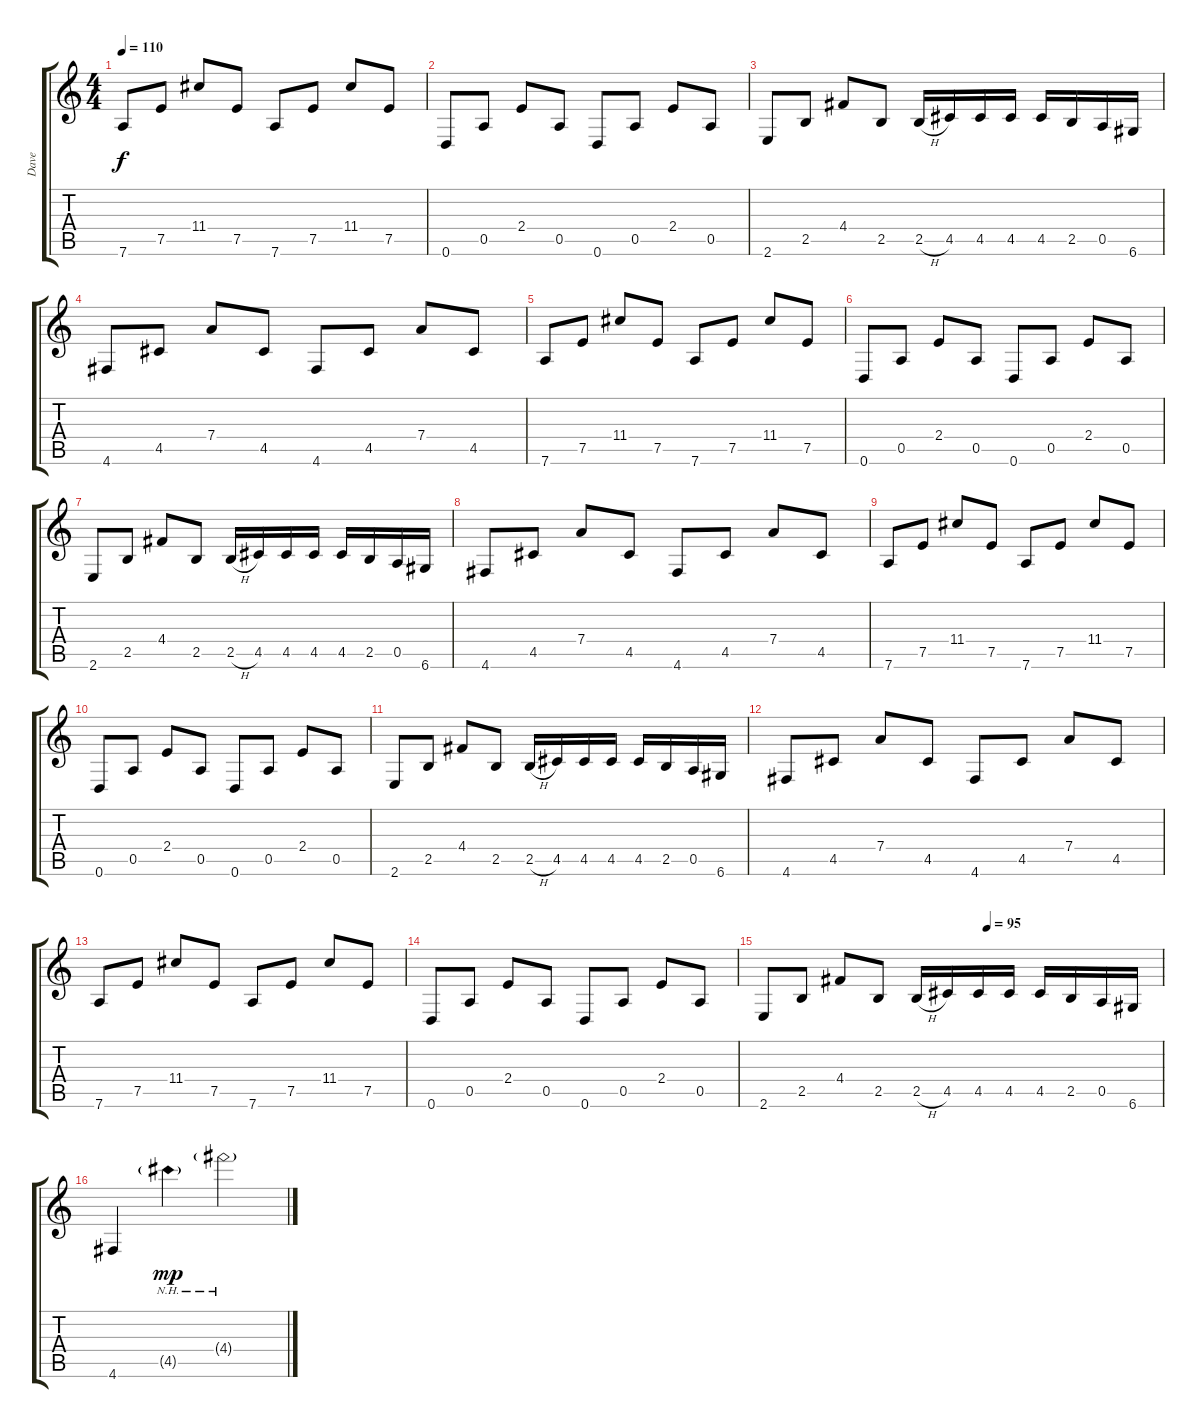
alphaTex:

\track ("Dave" "Dave") {instrument distortionguitar}
\staff {score tabs}
\tuning (E4 B3 G3 D3 A2 D2) {hide}
\ts (4 4)
\tempo 110
\clef g2
\ks c
7.6.8{dy f} 7.5.8 11.4.8 7.5.8 7.6.8 7.5.8 11.4.8 7.5.8 |
0.6.8 0.5.8 2.4.8 0.5.8 0.6.8 0.5.8 2.4.8 0.5.8 |
2.6.8 2.5.8 4.4.8 2.5.8 2.5{h}.16 4.5.16 4.5.16 4.5.16 4.5.16 2.5.16 0.5.16 6.6.16 |
4.6.8{volume 9 instrument electricguitarclean} 4.5.8 7.4.8 4.5.8 4.6.8 4.5.8 7.4.8 4.5.8 |
7.6.8 7.5.8 11.4.8 7.5.8 7.6.8 7.5.8 11.4.8 7.5.8 |
0.6.8 0.5.8 2.4.8 0.5.8 0.6.8 0.5.8 2.4.8 0.5.8 |
2.6.8 2.5.8 4.4.8 2.5.8 2.5{h}.16 4.5.16 4.5.16 4.5.16 4.5.16 2.5.16 0.5.16 6.6.16 |
4.6.8{volume 9 instrument electricguitarclean} 4.5.8 7.4.8 4.5.8 4.6.8 4.5.8 7.4.8 4.5.8 |
7.6.8 7.5.8 11.4.8 7.5.8 7.6.8 7.5.8 11.4.8 7.5.8 |
0.6.8 0.5.8 2.4.8 0.5.8 0.6.8 0.5.8 2.4.8 0.5.8 |
2.6.8 2.5.8 4.4.8 2.5.8 2.5{h}.16 4.5.16 4.5.16 4.5.16 4.5.16 2.5.16 0.5.16 6.6.16 |
4.6.8{volume 9 instrument electricguitarclean} 4.5.8 7.4.8 4.5.8 4.6.8 4.5.8 7.4.8 4.5.8 |
7.6.8 7.5.8 11.4.8 7.5.8 7.6.8 7.5.8 11.4.8 7.5.8 |
0.6.8 0.5.8 2.4.8 0.5.8 0.6.8 0.5.8 2.4.8 0.5.8 |
\tempo (95 0.5625)
2.6.8 2.5.8 4.4.8 2.5.8 2.5{h}.16 4.5.16 4.5.16 4.5.16 4.5.16 2.5.16 0.5.16 6.6.16 |
4.6.4 4.5{nh g}.4{dy mp} 4.4{nh g}.2
